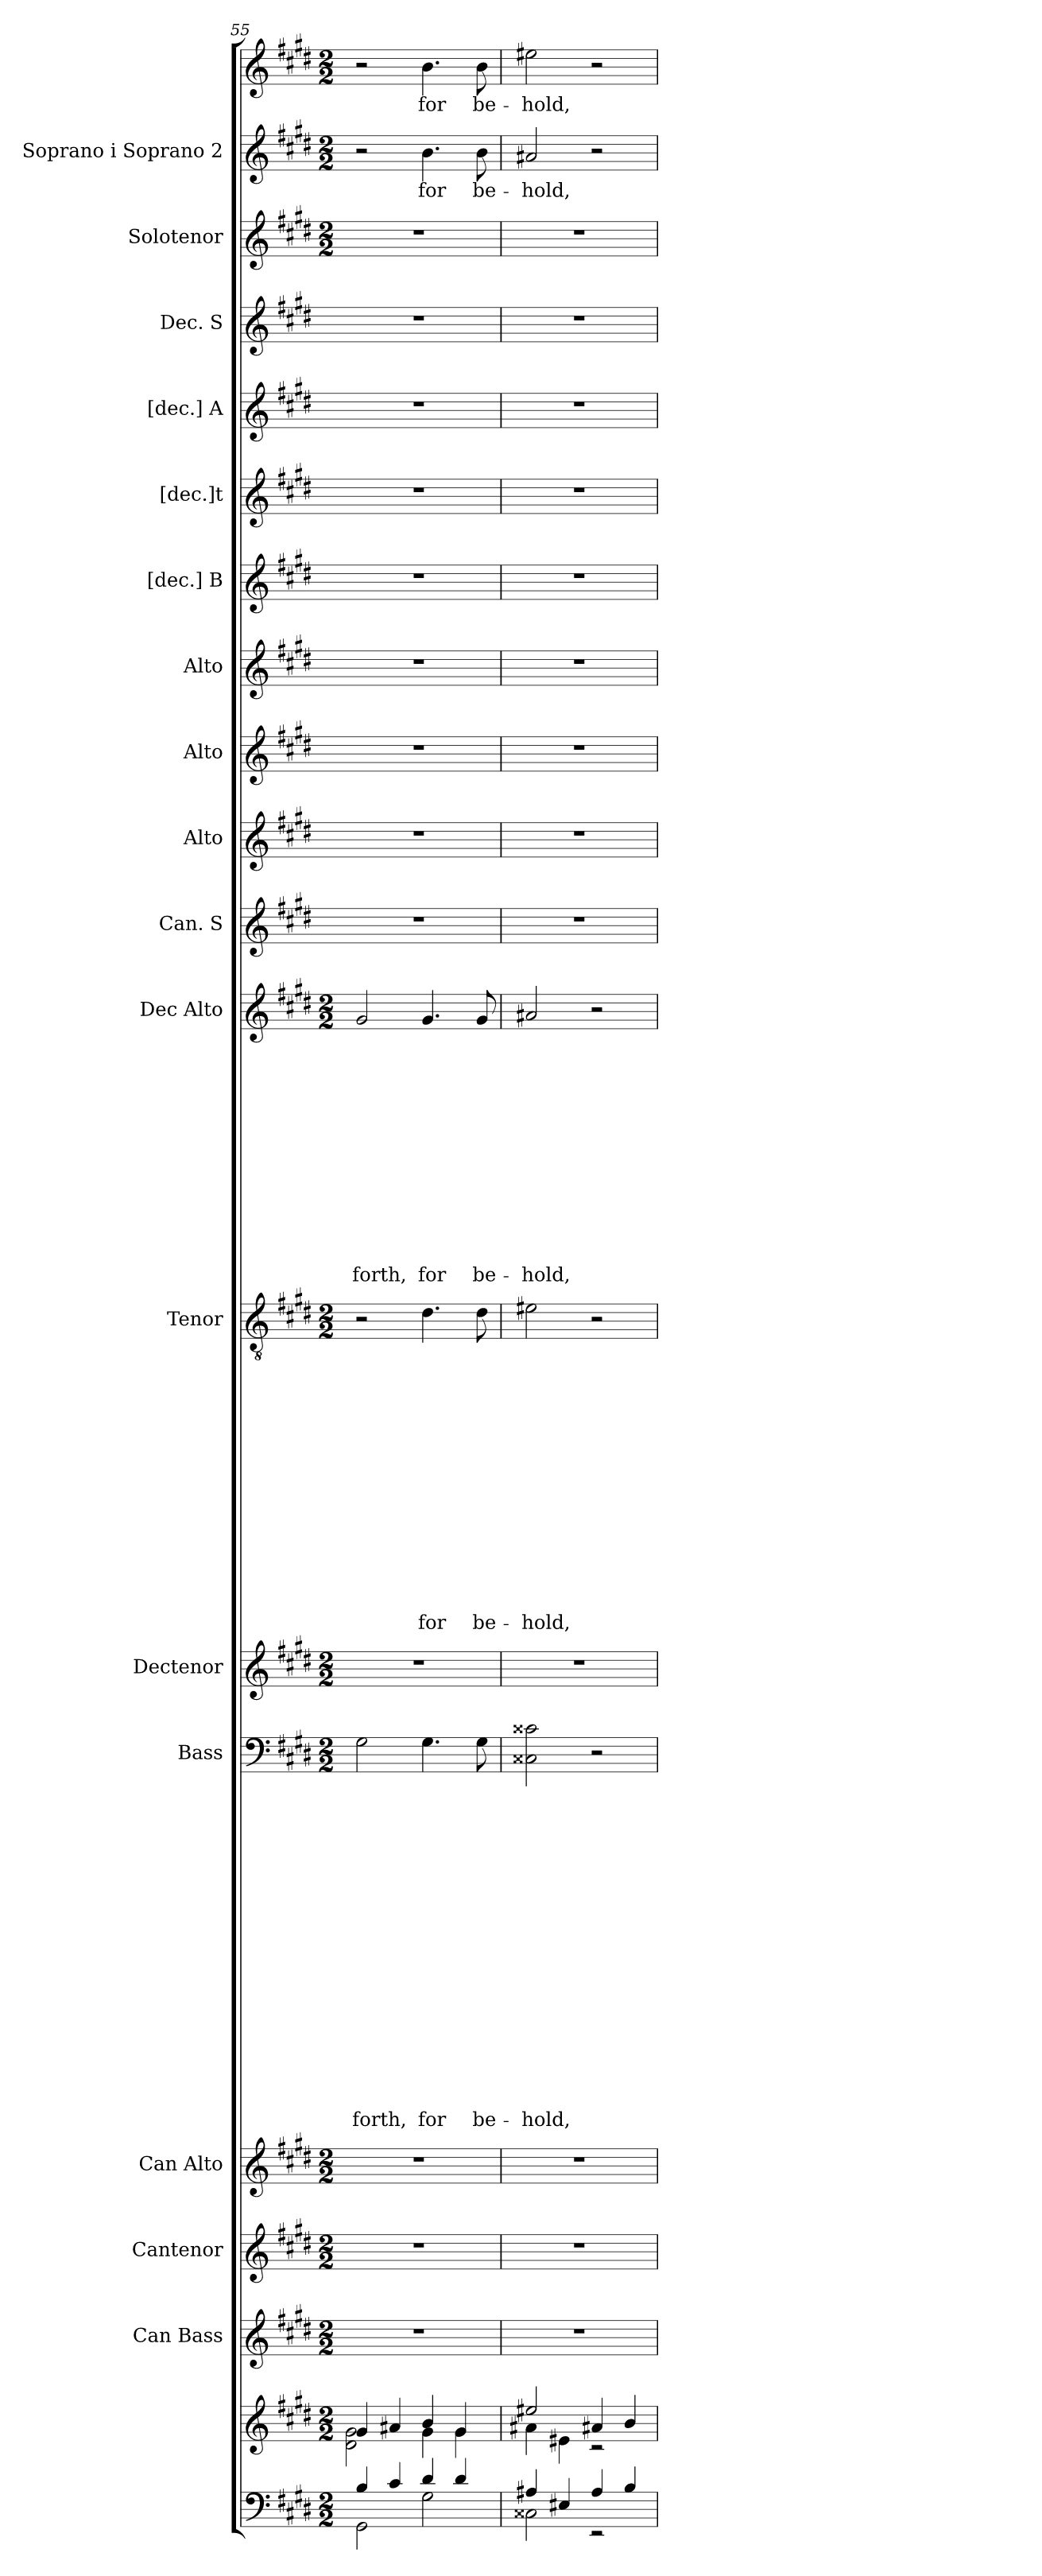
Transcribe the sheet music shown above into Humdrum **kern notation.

**kern	**kern	**kern	**kern	**kern	**kern	**text	**text	**text	**text	**text	**text	**text	**text	**text	**text	**text	**text	**text	**text	**text	**text	**text	**text	**kern	**kern	**text	**text	**text	**text	**text	**text	**text	**text	**text	**text	**text	**text	**text	**text	**text	**kern	**text	**text	**text	**text	**text	**text	**text	**text	**text	**text	**text	**text	**text	**kern	**kern	**kern	**kern	**kern	**kern	**kern	**kern	**kern	**kern	**text	**kern	**text
*part19	*part18	*part17	*part16	*part15	*part14	*part14	*part14	*part14	*part14	*part14	*part14	*part14	*part14	*part14	*part14	*part14	*part14	*part14	*part14	*part14	*part14	*part14	*part14	*part13	*part12	*part12	*part12	*part12	*part12	*part12	*part12	*part12	*part12	*part12	*part12	*part12	*part12	*part12	*part12	*part12	*part11	*part11	*part11	*part11	*part11	*part11	*part11	*part11	*part11	*part11	*part11	*part11	*part11	*part11	*part10	*part9	*part8	*part7	*part6	*part5	*part4	*part3	*part2	*part1	*part1	*part1	*part1
*staff20	*staff19	*staff18	*staff17	*staff16	*staff15	*staff15	*staff15	*staff15	*staff15	*staff15	*staff15	*staff15	*staff15	*staff15	*staff15	*staff15	*staff15	*staff15	*staff15	*staff15	*staff15	*staff15	*staff15	*staff14	*staff13	*staff13	*staff13	*staff13	*staff13	*staff13	*staff13	*staff13	*staff13	*staff13	*staff13	*staff13	*staff13	*staff13	*staff13	*staff13	*staff12	*staff12	*staff12	*staff12	*staff12	*staff12	*staff12	*staff12	*staff12	*staff12	*staff12	*staff12	*staff12	*staff12	*staff11	*staff10	*staff9	*staff8	*staff7	*staff6	*staff5	*staff4	*staff3	*staff2	*staff2	*staff1	*staff1
*	*	*I"Can Bass	*I"Cantenor	*I"Can Alto	*I"Bass	*	*	*	*	*	*	*	*	*	*	*	*	*	*	*	*	*	*	*I"Dectenor	*I"Tenor	*	*	*	*	*	*	*	*	*	*	*	*	*	*	*	*I"Dec Alto	*	*	*	*	*	*	*	*	*	*	*	*	*	*I"Can. S	*I"Alto	*I"Alto	*I"Alto	*I"[dec.] B	*I"[dec.]t	*I"[dec.] A	*I"Dec. S	*I"Solotenor	*I"Soprano i Soprano 2	*	*	*
*	*	*	*	*I'Can Alto	*I'Bass	*	*	*	*	*	*	*	*	*	*	*	*	*	*	*	*	*	*	*I'Dectenor	*	*	*	*	*	*	*	*	*	*	*	*	*	*	*	*	*I'Dec Alto	*	*	*	*	*	*	*	*	*	*	*	*	*	*	*	*	*	*	*	*	*	*	*I'Si	*	*	*
*clefF4	*clefG2	*clefG2	*clefG2	*clefG2	*clefF4	*	*	*	*	*	*	*	*	*	*	*	*	*	*	*	*	*	*	*clefG2	*clefGv2	*	*	*	*	*	*	*	*	*	*	*	*	*	*	*	*clefG2	*	*	*	*	*	*	*	*	*	*	*	*	*	*clefG2	*clefG2	*clefG2	*clefG2	*clefG2	*clefG2	*clefG2	*clefG2	*clefG2	*clefG2	*	*clefG2	*
*k[f#c#g#d#]	*k[f#c#g#d#]	*k[f#c#g#d#]	*k[f#c#g#d#]	*k[f#c#g#d#]	*k[f#c#g#d#]	*	*	*	*	*	*	*	*	*	*	*	*	*	*	*	*	*	*	*k[f#c#g#d#]	*k[f#c#g#d#]	*	*	*	*	*	*	*	*	*	*	*	*	*	*	*	*k[f#c#g#d#]	*	*	*	*	*	*	*	*	*	*	*	*	*	*k[f#c#g#d#]	*k[f#c#g#d#]	*k[f#c#g#d#]	*k[f#c#g#d#]	*k[f#c#g#d#]	*k[f#c#g#d#]	*k[f#c#g#d#]	*k[f#c#g#d#]	*k[f#c#g#d#]	*k[f#c#g#d#]	*	*k[f#c#g#d#]	*
*E:	*E:	*E:	*E:	*E:	*E:	*	*	*	*	*	*	*	*	*	*	*	*	*	*	*	*	*	*	*E:	*E:	*	*	*	*	*	*	*	*	*	*	*	*	*	*	*	*E:	*	*	*	*	*	*	*	*	*	*	*	*	*	*E:	*E:	*E:	*E:	*E:	*E:	*E:	*E:	*E:	*E:	*	*E:	*
*M2/2	*M2/2	*M2/2	*M2/2	*M2/2	*M2/2	*	*	*	*	*	*	*	*	*	*	*	*	*	*	*	*	*	*	*M2/2	*M2/2	*	*	*	*	*	*	*	*	*	*	*	*	*	*	*	*M2/2	*	*	*	*	*	*	*	*	*	*	*	*	*	*	*	*	*	*	*	*	*	*M2/2	*M2/2	*	*M2/2	*
=55	=55	=55	=55	=55	=55	=55	=55	=55	=55	=55	=55	=55	=55	=55	=55	=55	=55	=55	=55	=55	=55	=55	=55	=55	=55	=55	=55	=55	=55	=55	=55	=55	=55	=55	=55	=55	=55	=55	=55	=55	=55	=55	=55	=55	=55	=55	=55	=55	=55	=55	=55	=55	=55	=55	=55	=55	=55	=55	=55	=55	=55	=55	=55	=55	=55	=55	=55
*^	*^	*	*	*	*	*	*	*	*	*	*	*	*	*	*	*	*	*	*	*	*	*	*	*	*	*	*	*	*	*	*	*	*	*	*	*	*	*	*	*	*	*	*	*	*	*	*	*	*	*	*	*	*	*	*	*	*	*	*	*	*	*	*	*	*	*	*
!	!	!	!	!	!	!	!	!	!	!	!	!	!	!	!	!	!	!	!	!	!	!	!	!	!LO:LY:b	!	!	!	!	!	!	!	!	!	!	!	!	!	!	!	!	!	!	!	!	!	!	!	!	!	!	!	!	!	!	!LO:LY:b	!	!	!	!	!	!	!	!	!	!	!	!	!
4B/	2GG#\	4g#/	2d#\ 2g#\	1r	1r	1r	2G#\	.	.	.	.	.	.	.	.	.	.	.	.	.	.	.	.	.	-forth,	1r	2r	.	.	.	.	.	.	.	.	.	.	.	.	.	.	.	2g#/	.	.	.	.	.	.	.	.	.	.	.	.	-forth,	1r	1r	1r	1r	1r	1r	1r	1r	1r	2r	.	2r	.
4c#/	.	4a#X/	.	.	.	.	.	.	.	.	.	.	.	.	.	.	.	.	.	.	.	.	.	.	.	.	.	.	.	.	.	.	.	.	.	.	.	.	.	.	.	.	.	.	.	.	.	.	.	.	.	.	.	.	.	.	.	.	.	.	.	.	.	.	.	.	.	.	.
!	!	!	!	!	!	!	!	!	!	!	!	!	!	!	!	!	!	!	!	!	!	!	!	!	!LO:LY:b	!	!	!	!	!	!	!	!	!	!	!	!	!	!	!	!	!LO:LY:b	!	!	!	!	!	!	!	!	!	!	!	!	!	!LO:LY:b	!	!	!	!	!	!	!	!	!	!	!LO:LY:b	!	!LO:LY:b
4d#/	2G#\	4b/	4g#\	.	.	.	4.G#\	.	.	.	.	.	.	.	.	.	.	.	.	.	.	.	.	.	for	.	4.d#\	.	.	.	.	.	.	.	.	.	.	.	.	.	.	for	4.g#/	.	.	.	.	.	.	.	.	.	.	.	.	for	.	.	.	.	.	.	.	.	.	4.b\	-for	4.b\	for
4d#/	.	4g#/	4g#\	.	.	.	.	.	.	.	.	.	.	.	.	.	.	.	.	.	.	.	.	.	.	.	.	.	.	.	.	.	.	.	.	.	.	.	.	.	.	.	.	.	.	.	.	.	.	.	.	.	.	.	.	.	.	.	.	.	.	.	.	.	.	.	.	.	.
!	!	!	!	!	!	!	!	!	!	!	!	!	!	!	!	!	!	!	!	!	!	!	!	!	!LO:LY:b	!	!	!	!	!	!	!	!	!	!	!	!	!	!	!	!	!LO:LY:b	!	!	!	!	!	!	!	!	!	!	!	!	!	!LO:LY:b	!	!	!	!	!	!	!	!	!	!	!LO:LY:b	!	!LO:LY:b
.	.	.	.	.	.	.	8G#\	.	.	.	.	.	.	.	.	.	.	.	.	.	.	.	.	.	be-	.	8d#\	.	.	.	.	.	.	.	.	.	.	.	.	.	.	be-	8g#/	.	.	.	.	.	.	.	.	.	.	.	.	be-	.	.	.	.	.	.	.	.	.	8b\	be-	8b\	be-
!!LO:PB:g=z
=56	=56	=56	=56	=56	=56	=56	=56	=56	=56	=56	=56	=56	=56	=56	=56	=56	=56	=56	=56	=56	=56	=56	=56	=56	=56	=56	=56	=56	=56	=56	=56	=56	=56	=56	=56	=56	=56	=56	=56	=56	=56	=56	=56	=56	=56	=56	=56	=56	=56	=56	=56	=56	=56	=56	=56	=56	=56	=56	=56	=56	=56	=56	=56	=56	=56	=56	=56	=56	=56
!	!	!	!	!	!	!	!	!	!	!	!	!	!	!	!	!	!	!	!	!	!	!	!	!	!LO:LY:b	!	!	!	!	!	!	!	!	!	!	!	!	!	!	!	!	!LO:LY:b	!	!	!	!	!	!	!	!	!	!	!	!	!	!LO:LY:b	!	!	!	!	!	!	!	!	!	!	!LO:LY:b	!	!LO:LY:b
4A#X/	2C##X\	2ee#X/	4a#X\	1r	1r	1r	2C##X\ 2c##X\	.	.	.	.	.	.	.	.	.	.	.	.	.	.	.	.	.	-hold,	1r	2e#X\	.	.	.	.	.	.	.	.	.	.	.	.	.	.	-hold,	2a#X/	.	.	.	.	.	.	.	.	.	.	.	.	-hold,	1r	1r	1r	1r	1r	1r	1r	1r	1r	2a#X/	hold,	2ee#X\	-hold,
4E#X/	.	.	4e#X\	.	.	.	.	.	.	.	.	.	.	.	.	.	.	.	.	.	.	.	.	.	.	.	.	.	.	.	.	.	.	.	.	.	.	.	.	.	.	.	.	.	.	.	.	.	.	.	.	.	.	.	.	.	.	.	.	.	.	.	.	.	.	.	.	.	.
4A#/	2rEE	4a#X/	2rc	.	.	.	2r	.	.	.	.	.	.	.	.	.	.	.	.	.	.	.	.	.	.	.	2r	.	.	.	.	.	.	.	.	.	.	.	.	.	.	.	2r	.	.	.	.	.	.	.	.	.	.	.	.	.	.	.	.	.	.	.	.	.	.	2r	.	2r	.
4B/	.	4b/	.	.	.	.	.	.	.	.	.	.	.	.	.	.	.	.	.	.	.	.	.	.	.	.	.	.	.	.	.	.	.	.	.	.	.	.	.	.	.	.	.	.	.	.	.	.	.	.	.	.	.	.	.	.	.	.	.	.	.	.	.	.	.	.	.	.	.
*v	*v	*	*	*	*	*	*	*	*	*	*	*	*	*	*	*	*	*	*	*	*	*	*	*	*	*	*	*	*	*	*	*	*	*	*	*	*	*	*	*	*	*	*	*	*	*	*	*	*	*	*	*	*	*	*	*	*	*	*	*	*	*	*	*	*	*	*	*	*
*	*v	*v	*	*	*	*	*	*	*	*	*	*	*	*	*	*	*	*	*	*	*	*	*	*	*	*	*	*	*	*	*	*	*	*	*	*	*	*	*	*	*	*	*	*	*	*	*	*	*	*	*	*	*	*	*	*	*	*	*	*	*	*	*	*	*	*	*	*
=	=	=	=	=	=	=	=	=	=	=	=	=	=	=	=	=	=	=	=	=	=	=	=	=	=	=	=	=	=	=	=	=	=	=	=	=	=	=	=	=	=	=	=	=	=	=	=	=	=	=	=	=	=	=	=	=	=	=	=	=	=	=	=	=	=	=	=
*-	*-	*-	*-	*-	*-	*-	*-	*-	*-	*-	*-	*-	*-	*-	*-	*-	*-	*-	*-	*-	*-	*-	*-	*-	*-	*-	*-	*-	*-	*-	*-	*-	*-	*-	*-	*-	*-	*-	*-	*-	*-	*-	*-	*-	*-	*-	*-	*-	*-	*-	*-	*-	*-	*-	*-	*-	*-	*-	*-	*-	*-	*-	*-	*-	*-	*-	*-
